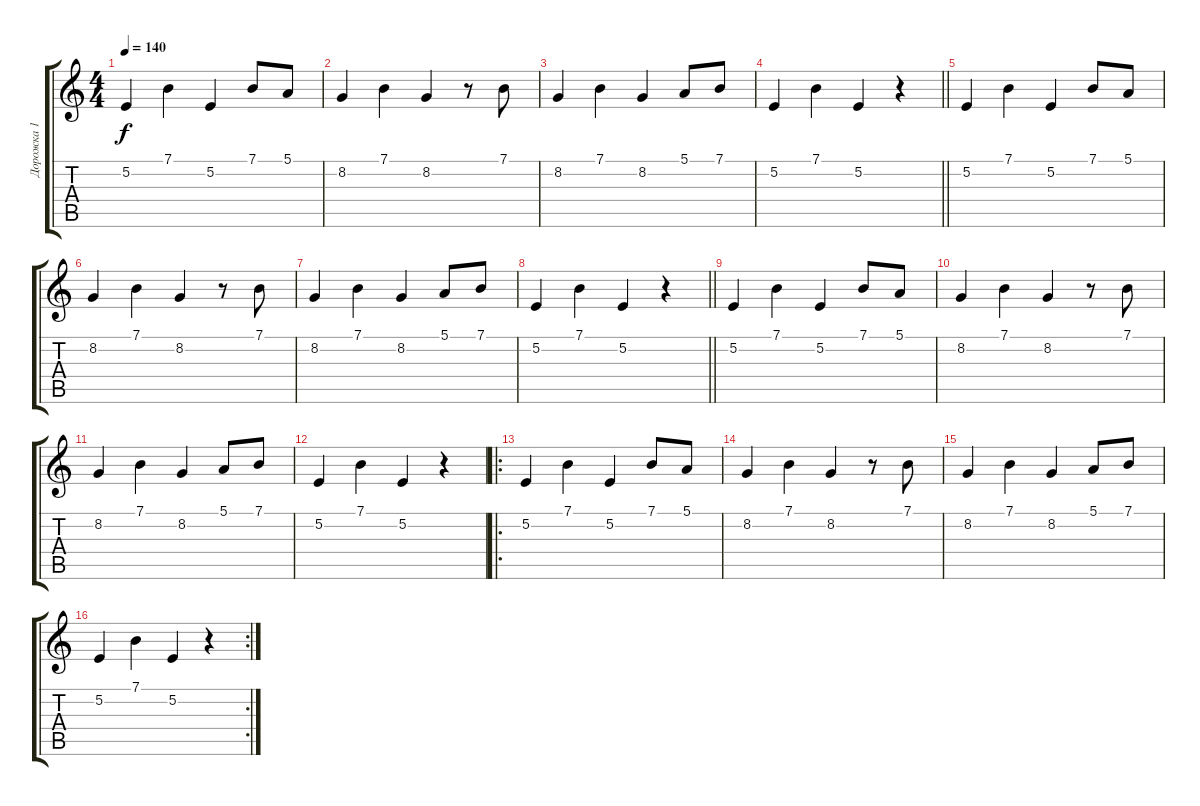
\track ("Дорожка 1" "Дорожка 1") {instrument lead8bassandlead}
\staff {score tabs}
\tuning (E4 B3 G3 D3 A2 E2) {hide}
\ts (4 4)
\tempo 140
\clef g2
\ks c
5.2.4{dy f} 7.1.4 5.2.4 7.1.8 5.1.8 |
8.2.4 7.1.4 8.2.4 r.8 7.1.8 |
8.2.4 7.1.4 8.2.4 5.1.8 7.1.8 |
\barLineRight lightlight
5.2.4 7.1.4 5.2.4 r.4 |
5.2.4 7.1.4 5.2.4 7.1.8 5.1.8 |
8.2.4 7.1.4 8.2.4 r.8 7.1.8 |
8.2.4 7.1.4 8.2.4 5.1.8 7.1.8 |
\barLineRight lightlight
5.2.4 7.1.4 5.2.4 r.4 |
5.2.4 7.1.4 5.2.4 7.1.8 5.1.8 |
8.2.4 7.1.4 8.2.4 r.8 7.1.8 |
8.2.4 7.1.4 8.2.4 5.1.8 7.1.8 |
5.2.4 7.1.4 5.2.4 r.4 |
\ro
5.2.4 7.1.4 5.2.4 7.1.8 5.1.8 |
8.2.4 7.1.4 8.2.4 r.8 7.1.8 |
8.2.4 7.1.4 8.2.4 5.1.8 7.1.8 |
\rc 2
5.2.4 7.1.4 5.2.4 r.4
